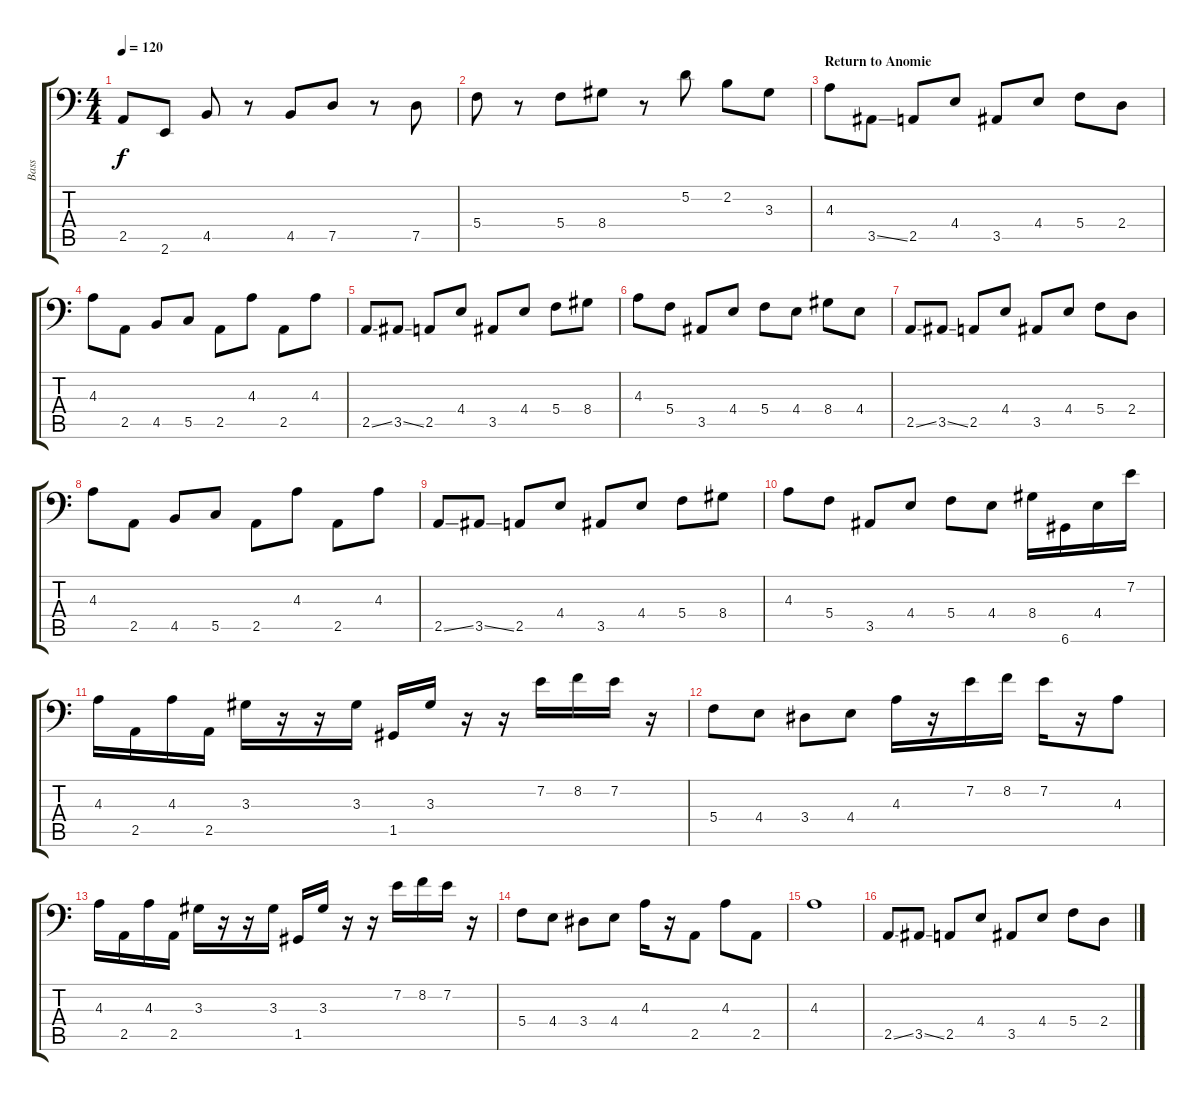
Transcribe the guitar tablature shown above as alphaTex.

\track ("Bass" "Bass") {instrument fretlessbass}
\staff {score tabs}
\tuning (D3 A2 F2 C2 G1 D1) {hide}
\ts (4 4)
\tempo 120
\clef f4
\ks c
2.5.8{dy f} 2.6.8 4.5.8 r.8 4.5.8 7.5.8 r.8 7.5.8 |
5.4.8 r.8 5.4.8 8.4.8 r.8 5.2.8 2.2.8 3.3.8 |
\section ("" "Return to Anomie")
4.3.8 3.5{ss}.8 2.5.8 4.4.8 3.5.8 4.4.8 5.4.8 2.4.8 |
4.3.8 2.5.8 4.5.8 5.5.8 2.5.8 4.3.8 2.5.8 4.3.8 |
2.5{ss}.8 3.5{ss}.8 2.5.8 4.4.8 3.5.8 4.4.8 5.4.8 8.4.8 |
4.3.8 5.4.8 3.5.8 4.4.8 5.4.8 4.4.8 8.4.8 4.4.8 |
2.5{ss}.8 3.5{ss}.8 2.5.8 4.4.8 3.5.8 4.4.8 5.4.8 2.4.8 |
4.3.8 2.5.8 4.5.8 5.5.8 2.5.8 4.3.8 2.5.8 4.3.8 |
2.5{ss}.8 3.5{ss}.8 2.5.8 4.4.8 3.5.8 4.4.8 5.4.8 8.4.8 |
4.3.8 5.4.8 3.5.8 4.4.8 5.4.8 4.4.8 8.4.16 6.6.16 4.4.16 7.2.16 |
4.3.16 2.5.16 4.3.16 2.5.16 3.3.16 r.16 r.16 3.3.16 1.5.16 3.3.16 r.16 r.16 7.2.16 8.2.16 7.2.16 r.16 |
5.4.8 4.4.8 3.4.8 4.4.8 4.3.16 r.16 7.2.16 8.2.16 7.2.16 r.16 4.3.8 |
4.3.16 2.5.16 4.3.16 2.5.16 3.3.16 r.16 r.16 3.3.16 1.5.16 3.3.16 r.16 r.16 7.2.16 8.2.16 7.2.16 r.16 |
5.4.8 4.4.8 3.4.8 4.4.8 4.3.16 r.16 2.5.8 4.3.8 2.5.8 |
4.3.1 |
2.5{ss}.8 3.5{ss}.8 2.5.8 4.4.8 3.5.8 4.4.8 5.4.8 2.4.8
